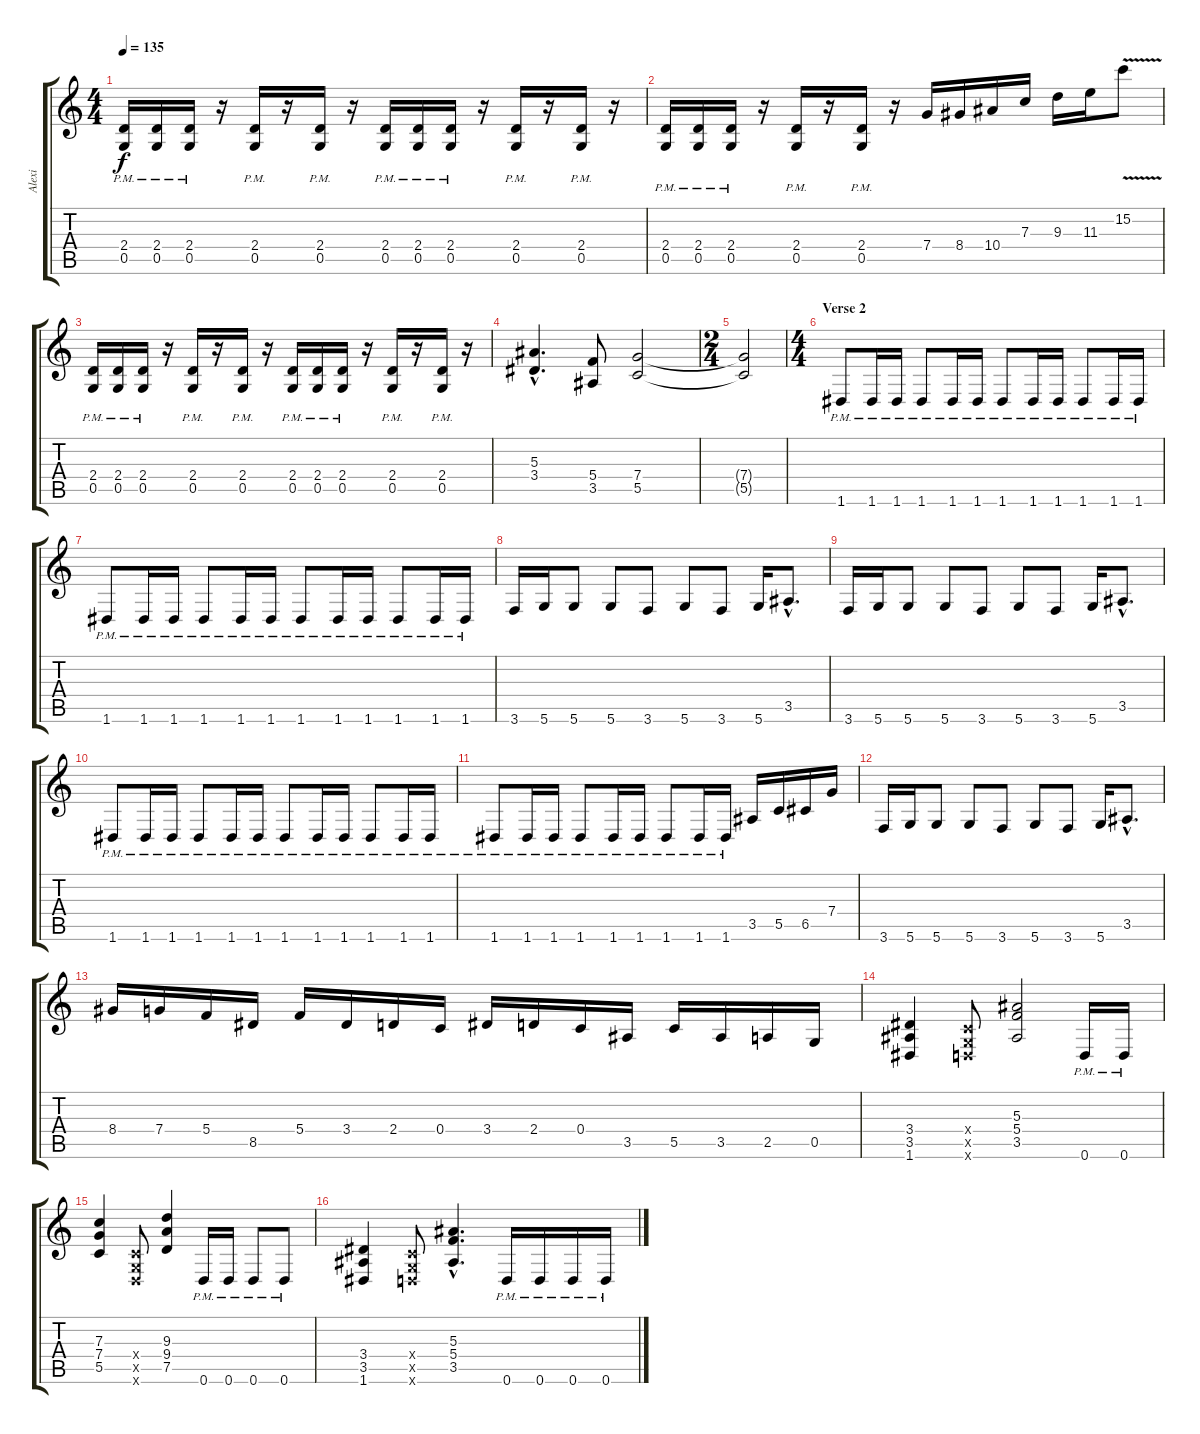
\track ("Alexi" "Alexi") {instrument distortionguitar}
\staff {score tabs}
\tuning (D4 A3 F3 C3 G2 D2) {hide}
\ts (4 4)
\tempo 135
\clef g2
\ks c
(2.4{pm} 0.5{pm}).16{dy f} (2.4{pm} 0.5{pm}).16 (2.4{pm} 0.5{pm}).16 r.16 (2.4{pm} 0.5{pm}).16 r.16 (2.4{pm} 0.5{pm}).16 r.16 (2.4{pm} 0.5{pm}).16 (2.4{pm} 0.5{pm}).16 (2.4{pm} 0.5{pm}).16 r.16 (2.4{pm} 0.5{pm}).16 r.16 (2.4{pm} 0.5{pm}).16 r.16 |
(2.4{pm} 0.5{pm}).16 (2.4{pm} 0.5{pm}).16 (2.4{pm} 0.5{pm}).16 r.16 (2.4{pm} 0.5{pm}).16 r.16 (2.4{pm} 0.5{pm}).16 r.16 7.4.16 8.4.16 10.4.16 7.3.16 9.3.16 11.3.16 15.2{v}.8 |
(2.4{pm} 0.5{pm}).16 (2.4{pm} 0.5).16 (2.4{pm} 0.5{pm}).16 r.16 (2.4{pm} 0.5{pm}).16 r.16 (2.4{pm} 0.5{pm}).16 r.16 (2.4{pm} 0.5).16 (2.4{pm} 0.5).16 (2.4{pm} 0.5{pm}).16 r.16 (2.4{pm} 0.5{pm}).16 r.16 (2.4{pm} 0.5{pm}).16 r.16 |
(5.3{hac} 3.4{hac}).4{d} (5.4 3.5).8 (7.4 5.5).2 |
\ts (2 4)
(7.4{t} 5.5{t}).2 |
\ts (4 4)
\section ("" "Verse 2")
1.6{pm}.8 1.6{pm}.16 1.6{pm}.16 1.6{pm}.8 1.6{pm}.16 1.6{pm}.16 1.6{pm}.8 1.6{pm}.16 1.6{pm}.16 1.6{pm}.8 1.6{pm}.16 1.6{pm}.16 |
1.6{pm}.8 1.6{pm}.16 1.6{pm}.16 1.6{pm}.8 1.6{pm}.16 1.6{pm}.16 1.6{pm}.8 1.6{pm}.16 1.6{pm}.16 1.6{pm}.8 1.6{pm}.16 1.6{pm}.16 |
3.6.16 5.6.16 5.6.8 5.6.8 3.6.8 5.6.8 3.6.8 5.6.16 3.5{hac}.8{d} |
3.6.16 5.6.16 5.6.8 5.6.8 3.6.8 5.6.8 3.6.8 5.6.16 3.5{hac}.8{d} |
1.6{pm}.8 1.6{pm}.16 1.6{pm}.16 1.6{pm}.8 1.6{pm}.16 1.6{pm}.16 1.6{pm}.8 1.6{pm}.16 1.6{pm}.16 1.6{pm}.8 1.6{pm}.16 1.6{pm}.16 |
1.6{pm}.8 1.6{pm}.16 1.6{pm}.16 1.6{pm}.8 1.6{pm}.16 1.6{pm}.16 1.6{pm}.8 1.6{pm}.16 1.6{pm}.16 3.5.16 5.5.16 6.5.16 7.4.16 |
3.6.16 5.6.16 5.6.8 5.6.8 3.6.8 5.6.8 3.6.8 5.6.16 3.5{hac}.8{d} |
8.4.16 7.4.16 5.4.16 8.5.16 5.4.16 3.4.16 2.4.16 0.4.16 3.4.16 2.4.16 0.4.16 3.5.16 5.5.16 3.5.16 2.5.16 0.5.16 |
(3.4 3.5 1.6).4 (0.4{x} 0.5{x} 0.6{x}).8 (5.3 5.4 3.5).2 0.6{pm}.16 0.6{pm}.16 |
(7.3 7.4 5.5).4 (0.4{x} 0.5{x} 0.6{x}).8 (9.3 9.4 7.5).4 0.6{pm}.16 0.6{pm}.16 0.6{pm}.8 0.6{pm}.8 |
(3.4 3.5 1.6).4 (0.4{x} 0.5{x} 0.6{x}).8 (5.3{hac} 5.4{hac} 3.5{hac}).4{d} 0.6{pm}.16 0.6{pm}.16 0.6{pm}.16 0.6{pm}.16
